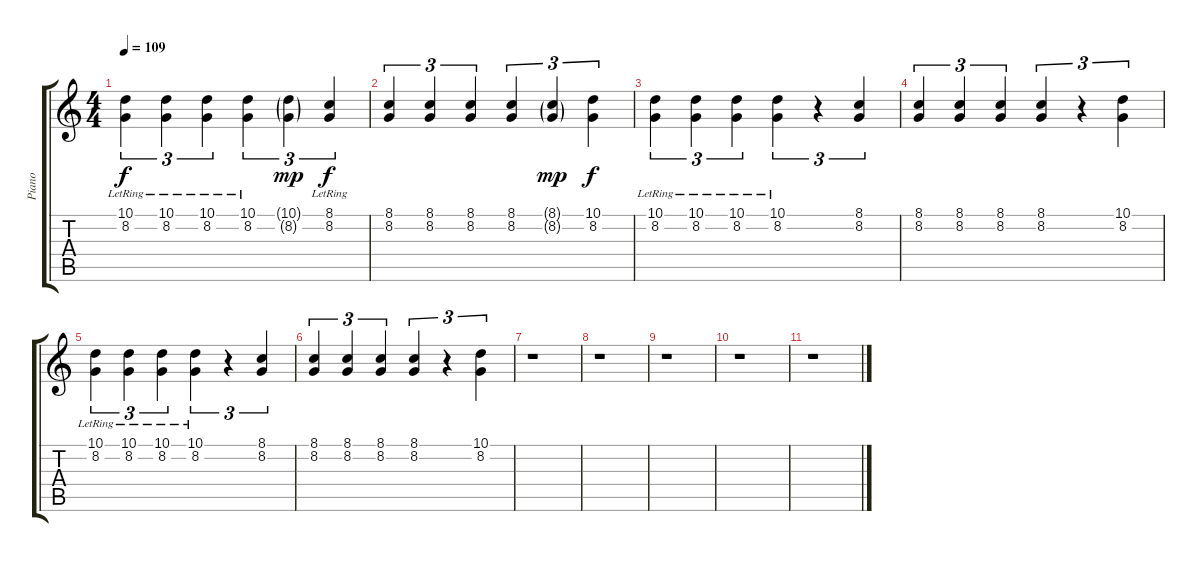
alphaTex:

\track ("Piano" "Piano") {instrument acousticgrandpiano}
\staff {score tabs}
\tuning (E4 B3 G3 D3 A2 E2) {hide}
\ts (4 4)
\tempo 109
\clef g2
\ks c
(10.1{lr} 8.2{lr}).4{tu (3 2) dy f} (10.1{lr} 8.2{lr}).4{tu (3 2)} (10.1{lr} 8.2{lr}).4{tu (3 2)} (10.1{lr} 8.2{lr}).4{tu (3 2)} (10.1{g} 8.2{g}).4{tu (3 2) dy mp} (8.1 8.2{lr}).4{tu (3 2) dy f} |
(8.1 8.2).4{tu (3 2)} (8.1 8.2).4{tu (3 2)} (8.1 8.2).4{tu (3 2)} (8.1 8.2).4{tu (3 2)} (8.1{g} 8.2{g}).4{tu (3 2) dy mp} (10.1 8.2).4{tu (3 2) dy f} |
(10.1{lr} 8.2).4{tu (3 2)} (10.1{lr} 8.2).4{tu (3 2)} (10.1{lr} 8.2).4{tu (3 2)} (10.1{lr} 8.2).4{tu (3 2)} r.4{tu (3 2)} (8.1 8.2).4{tu (3 2)} |
(8.1 8.2).4{tu (3 2)} (8.1 8.2).4{tu (3 2)} (8.1 8.2).4{tu (3 2)} (8.1 8.2).4{tu (3 2)} r.4{tu (3 2)} (10.1 8.2).4{tu (3 2)} |
(10.1{lr} 8.2).4{tu (3 2)} (10.1{lr} 8.2).4{tu (3 2)} (10.1{lr} 8.2).4{tu (3 2)} (10.1{lr} 8.2).4{tu (3 2)} r.4{tu (3 2)} (8.1 8.2).4{tu (3 2)} |
(8.1 8.2).4{tu (3 2)} (8.1 8.2).4{tu (3 2)} (8.1 8.2).4{tu (3 2)} (8.1 8.2).4{tu (3 2)} r.4{tu (3 2)} (10.1 8.2).4{tu (3 2)} |
r.1 |
r.1 |
r.1 |
r.1 |
r.1
